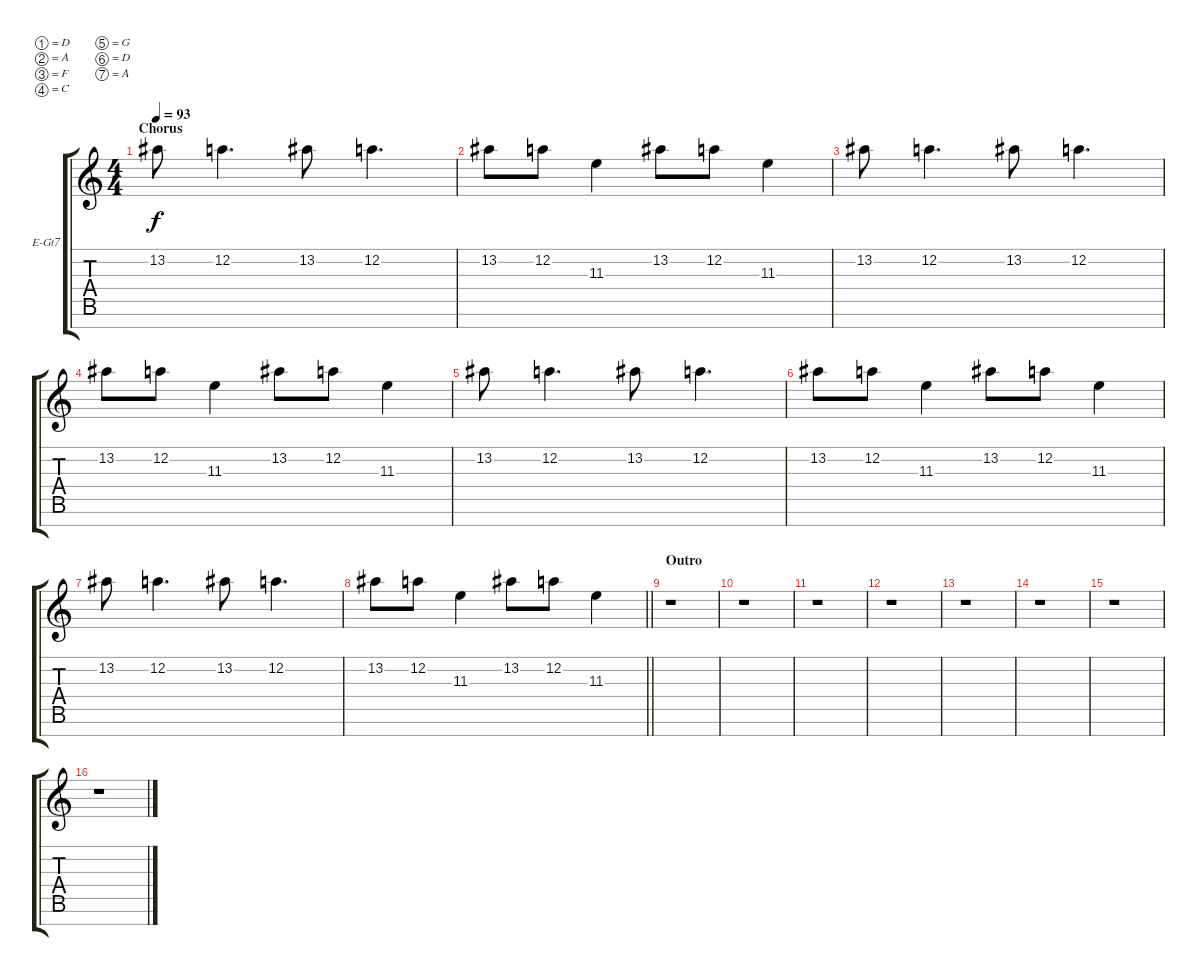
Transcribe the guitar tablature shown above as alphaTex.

\bracketExtendMode groupsimilarinstruments
\firstSystemTrackNameOrientation horizontal
\otherSystemsTrackNameOrientation horizontal
\track ("Electric Guitar 3" "E-Gt7") {instrument overdrivenguitar}
\staff {score tabs}
\tuning (D4 A3 F3 C3 G2 D2 A1)
\ts (4 4)
\section ("" "Chorus")
\tempo 93
\clef g2
\ks c
13.2.8{dy f} 12.2.4{d} 13.2.8 12.2.4{d} |
13.2.8 12.2.8 11.3.4 13.2.8 12.2.8 11.3.4 |
13.2.8 12.2.4{d} 13.2.8 12.2.4{d} |
13.2.8 12.2.8 11.3.4 13.2.8 12.2.8 11.3.4 |
13.2.8 12.2.4{d} 13.2.8 12.2.4{d} |
13.2.8 12.2.8 11.3.4 13.2.8 12.2.8 11.3.4 |
13.2.8 12.2.4{d} 13.2.8 12.2.4{d} |
\barLineRight lightlight
13.2.8 12.2.8 11.3.4 13.2.8 12.2.8 11.3.4 |
\section ("" "Outro")
r.1 |
r.1 |
r.1 |
r.1 |
r.1 |
r.1 |
r.1 |
r.1
